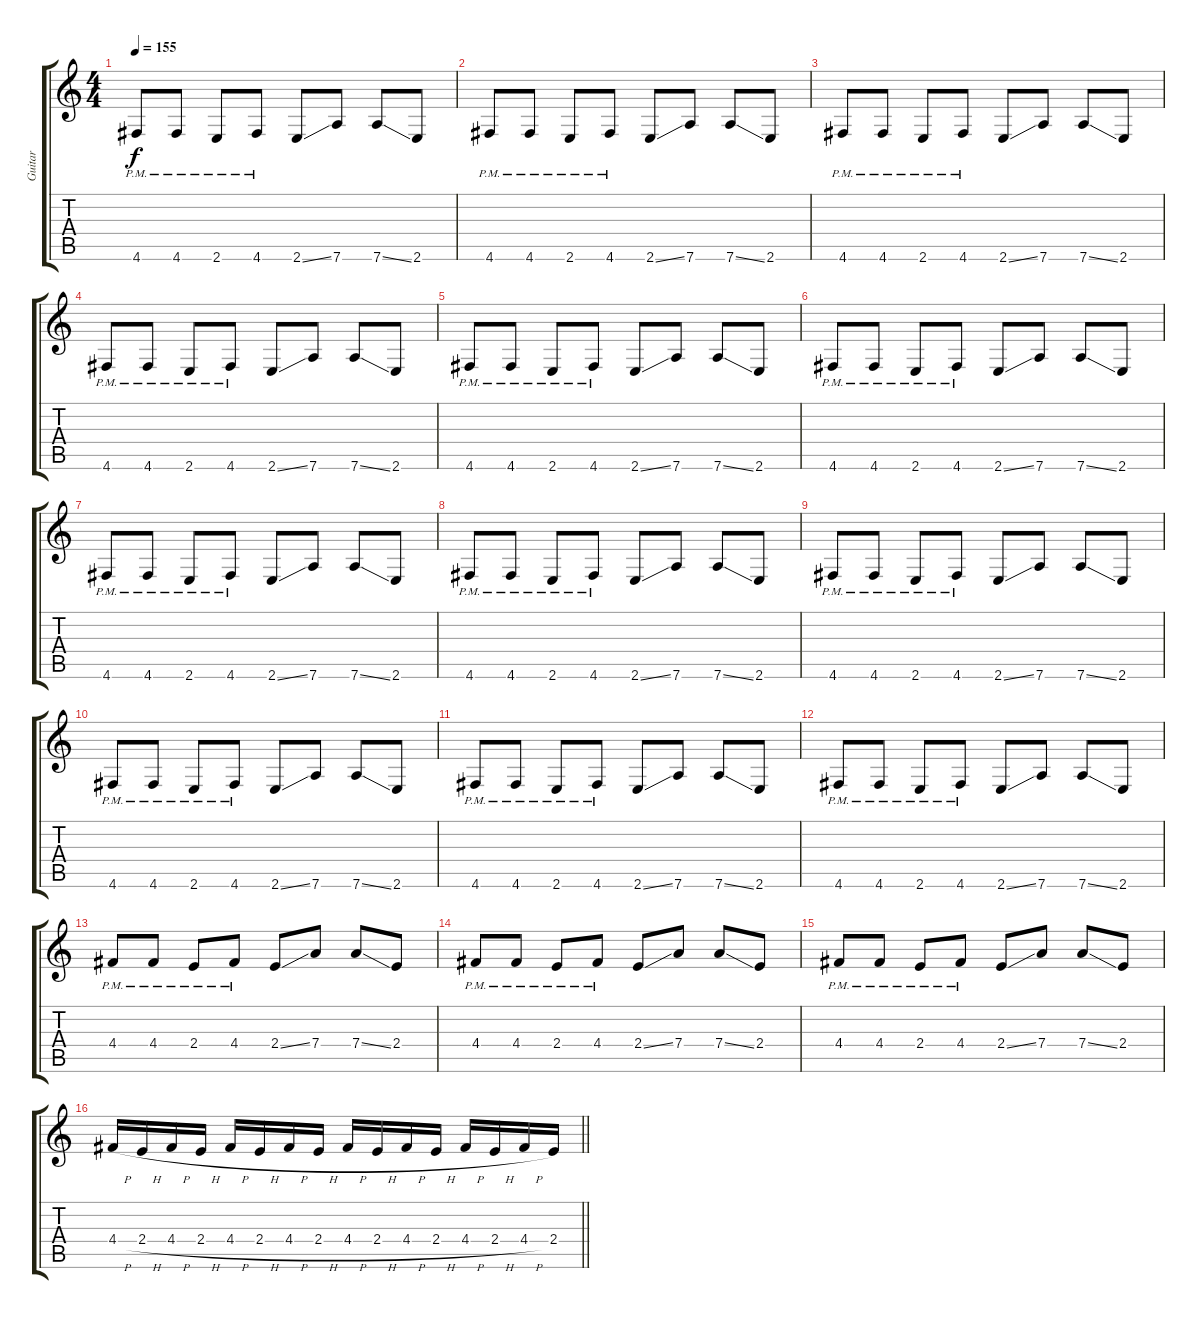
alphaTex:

\track ("Guitar" "Guitar") {instrument distortionguitar}
\staff {score tabs}
\tuning (E4 B3 G3 D3 A2 D2) {hide}
\ts (4 4)
\tempo 155
\clef g2
\ks c
4.6{pm}.8{dy f} 4.6{pm}.8 2.6{pm}.8 4.6{pm}.8 2.6{ss}.8 7.6.8 7.6{ss}.8 2.6.8 |
4.6{pm}.8 4.6{pm}.8 2.6{pm}.8 4.6{pm}.8 2.6{ss}.8 7.6.8 7.6{ss}.8 2.6.8 |
4.6{pm}.8 4.6{pm}.8 2.6{pm}.8 4.6{pm}.8 2.6{ss}.8 7.6.8 7.6{ss}.8 2.6.8 |
4.6{pm}.8 4.6{pm}.8 2.6{pm}.8 4.6{pm}.8 2.6{ss}.8 7.6.8 7.6{ss}.8 2.6.8 |
4.6{pm}.8 4.6{pm}.8 2.6{pm}.8 4.6{pm}.8 2.6{ss}.8 7.6.8 7.6{ss}.8 2.6.8 |
4.6{pm}.8 4.6{pm}.8 2.6{pm}.8 4.6{pm}.8 2.6{ss}.8 7.6.8 7.6{ss}.8 2.6.8 |
4.6{pm}.8 4.6{pm}.8 2.6{pm}.8 4.6{pm}.8 2.6{ss}.8 7.6.8 7.6{ss}.8 2.6.8 |
4.6{pm}.8 4.6{pm}.8 2.6{pm}.8 4.6{pm}.8 2.6{ss}.8 7.6.8 7.6{ss}.8 2.6.8 |
4.6{pm}.8 4.6{pm}.8 2.6{pm}.8 4.6{pm}.8 2.6{ss}.8 7.6.8 7.6{ss}.8 2.6.8 |
4.6{pm}.8 4.6{pm}.8 2.6{pm}.8 4.6{pm}.8 2.6{ss}.8 7.6.8 7.6{ss}.8 2.6.8 |
4.6{pm}.8 4.6{pm}.8 2.6{pm}.8 4.6{pm}.8 2.6{ss}.8 7.6.8 7.6{ss}.8 2.6.8 |
4.6{pm}.8 4.6{pm}.8 2.6{pm}.8 4.6{pm}.8 2.6{ss}.8 7.6.8 7.6{ss}.8 2.6.8 |
4.4{pm}.8 4.4{pm}.8 2.4{pm}.8 4.4{pm}.8 2.4{ss}.8 7.4.8 7.4{ss}.8 2.4.8 |
4.4{pm}.8 4.4{pm}.8 2.4{pm}.8 4.4{pm}.8 2.4{ss}.8 7.4.8 7.4{ss}.8 2.4.8 |
4.4{pm}.8 4.4{pm}.8 2.4{pm}.8 4.4{pm}.8 2.4{ss}.8 7.4.8 7.4{ss}.8 2.4.8 |
\barLineRight lightlight
4.4{h}.16 2.4{h}.16 4.4{h}.16 2.4{h}.16 4.4{h}.16 2.4{h}.16 4.4{h}.16 2.4{h}.16 4.4{h}.16 2.4{h}.16 4.4{h}.16 2.4{h}.16 4.4{h}.16 2.4{h}.16 4.4{h}.16 2.4.16
